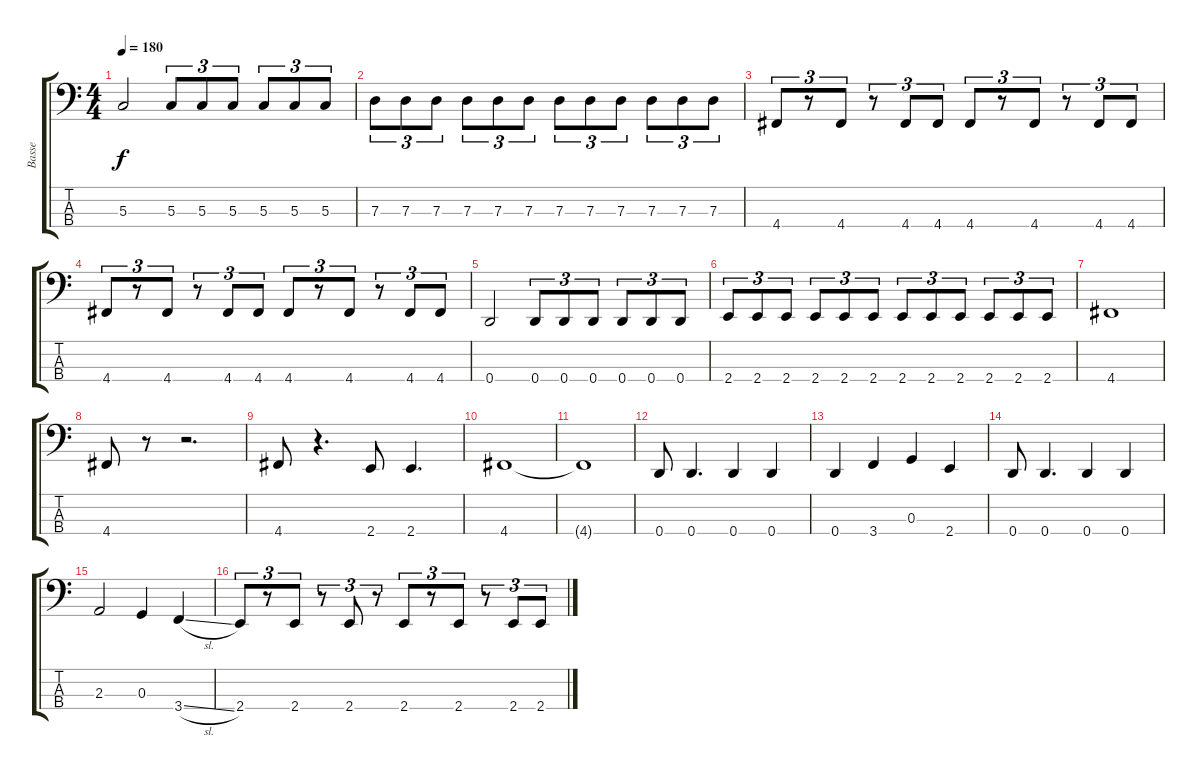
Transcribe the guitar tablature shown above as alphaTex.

\track ("Basse" "Basse") {instrument electricbassfinger}
\staff {score tabs}
\tuning (F2 C2 G1 D1) {hide}
\ts (4 4)
\tempo 180
\clef f4
\ks c
5.3.2{dy f} 5.3.8{tu (3 2)} 5.3.8{tu (3 2)} 5.3.8{tu (3 2)} 5.3.8{tu (3 2)} 5.3.8{tu (3 2)} 5.3.8{tu (3 2)} |
7.3.8{tu (3 2)} 7.3.8{tu (3 2)} 7.3.8{tu (3 2)} 7.3.8{tu (3 2)} 7.3.8{tu (3 2)} 7.3.8{tu (3 2)} 7.3.8{tu (3 2)} 7.3.8{tu (3 2)} 7.3.8{tu (3 2)} 7.3.8{tu (3 2)} 7.3.8{tu (3 2)} 7.3.8{tu (3 2)} |
4.4.8{tu (3 2)} r.8{tu (3 2)} 4.4.8{tu (3 2)} r.8{tu (3 2)} 4.4.8{tu (3 2)} 4.4.8{tu (3 2)} 4.4.8{tu (3 2)} r.8{tu (3 2)} 4.4.8{tu (3 2)} r.8{tu (3 2)} 4.4.8{tu (3 2)} 4.4.8{tu (3 2)} |
4.4.8{tu (3 2)} r.8{tu (3 2)} 4.4.8{tu (3 2)} r.8{tu (3 2)} 4.4.8{tu (3 2)} 4.4.8{tu (3 2)} 4.4.8{tu (3 2)} r.8{tu (3 2)} 4.4.8{tu (3 2)} r.8{tu (3 2)} 4.4.8{tu (3 2)} 4.4.8{tu (3 2)} |
0.4.2 0.4.8{tu (3 2)} 0.4.8{tu (3 2)} 0.4.8{tu (3 2)} 0.4.8{tu (3 2)} 0.4.8{tu (3 2)} 0.4.8{tu (3 2)} |
2.4.8{tu (3 2)} 2.4.8{tu (3 2)} 2.4.8{tu (3 2)} 2.4.8{tu (3 2)} 2.4.8{tu (3 2)} 2.4.8{tu (3 2)} 2.4.8{tu (3 2)} 2.4.8{tu (3 2)} 2.4.8{tu (3 2)} 2.4.8{tu (3 2)} 2.4.8{tu (3 2)} 2.4.8{tu (3 2)} |
4.4.1 |
4.4.8 r.8 r.2{d} |
4.4.8 r.4{d} 2.4.8 2.4.4{d} |
4.4.1 |
4.4{t}.1 |
0.4.8 0.4.4{d} 0.4.4 0.4.4 |
0.4.4 3.4.4 0.3.4 2.4.4 |
0.4.8 0.4.4{d} 0.4.4 0.4.4 |
2.3.2 0.3.4 3.4{sl}.4 |
2.4.8{tu (3 2)} r.8{tu (3 2)} 2.4.8{tu (3 2)} r.8{tu (3 2)} 2.4.8{tu (3 2)} r.8{tu (3 2)} 2.4.8{tu (3 2)} r.8{tu (3 2)} 2.4.8{tu (3 2)} r.8{tu (3 2)} 2.4.8{tu (3 2)} 2.4.8{tu (3 2)}
